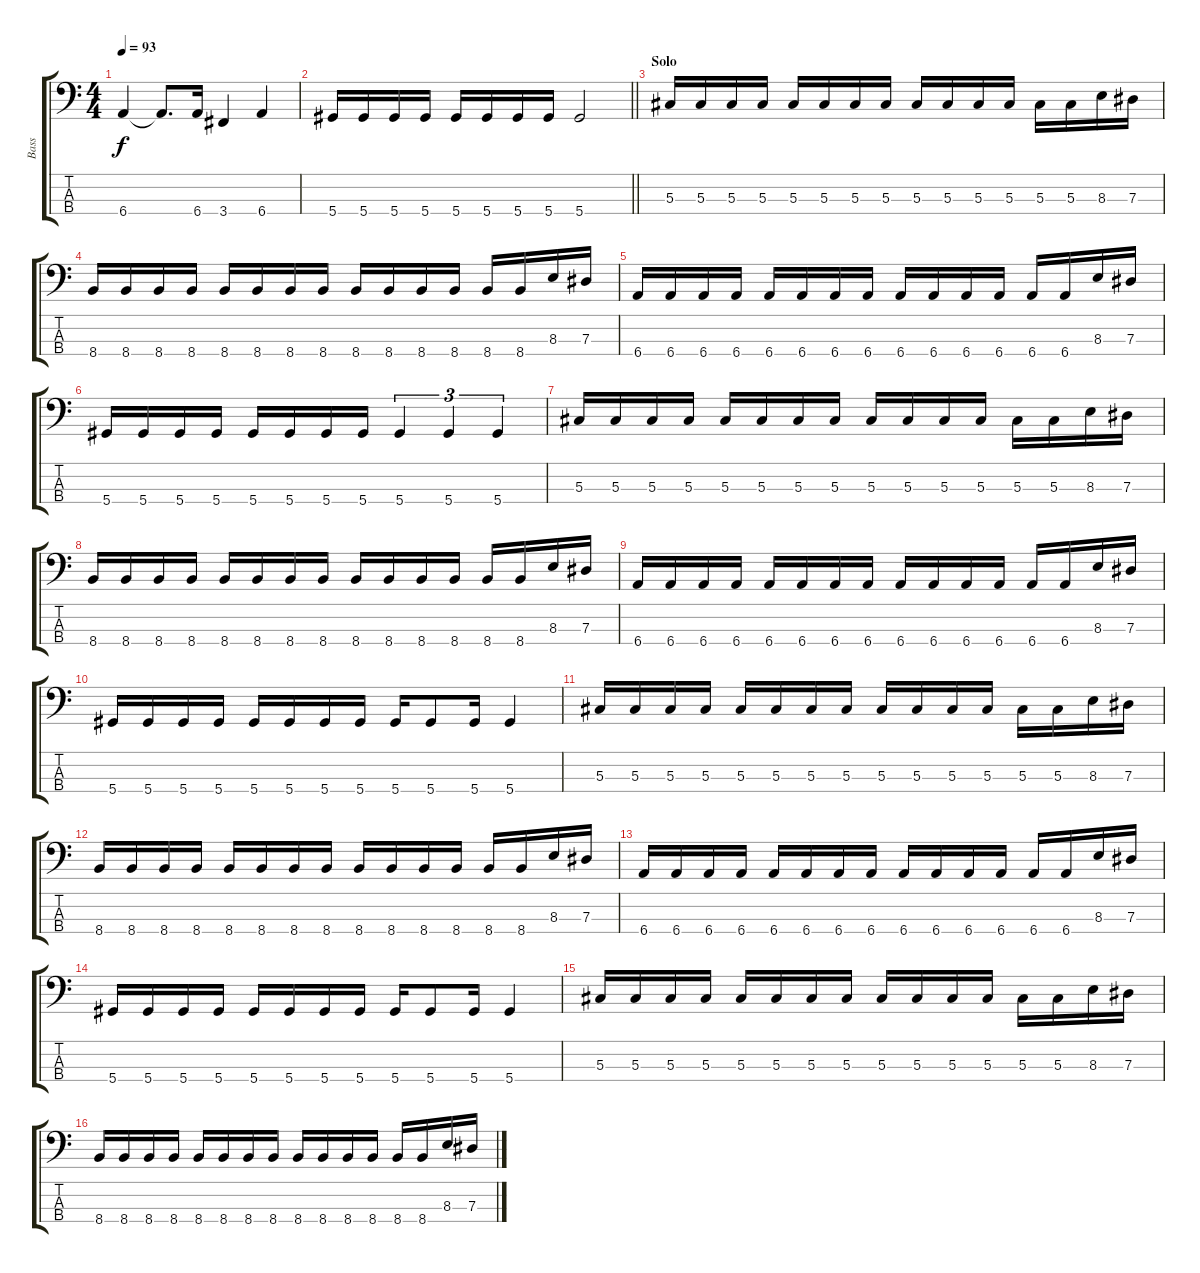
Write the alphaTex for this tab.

\track ("Bass" "Bass") {instrument electricbassfinger}
\staff {score tabs}
\tuning (Gb2 Db2 Ab1 Eb1) {hide}
\ts (4 4)
\tempo 93
\clef f4
\ks c
6.4.4{dy f} 6.4{t}.8{d} 6.4.16 3.4.4 6.4.4 |
\barLineRight lightlight
5.4.16 5.4.16 5.4.16 5.4.16 5.4.16 5.4.16 5.4.16 5.4.16 5.4.2 |
\section ("" "Solo")
5.3.16 5.3.16 5.3.16 5.3.16 5.3.16 5.3.16 5.3.16 5.3.16 5.3.16 5.3.16 5.3.16 5.3.16 5.3.16 5.3.16 8.3.16 7.3.16 |
8.4.16 8.4.16 8.4.16 8.4.16 8.4.16 8.4.16 8.4.16 8.4.16 8.4.16 8.4.16 8.4.16 8.4.16 8.4.16 8.4.16 8.3.16 7.3.16 |
6.4.16 6.4.16 6.4.16 6.4.16 6.4.16 6.4.16 6.4.16 6.4.16 6.4.16 6.4.16 6.4.16 6.4.16 6.4.16 6.4.16 8.3.16 7.3.16 |
5.4.16 5.4.16 5.4.16 5.4.16 5.4.16 5.4.16 5.4.16 5.4.16 5.4.4{tu (3 2)} 5.4.4{tu (3 2)} 5.4.4{tu (3 2)} |
5.3.16 5.3.16 5.3.16 5.3.16 5.3.16 5.3.16 5.3.16 5.3.16 5.3.16 5.3.16 5.3.16 5.3.16 5.3.16 5.3.16 8.3.16 7.3.16 |
8.4.16 8.4.16 8.4.16 8.4.16 8.4.16 8.4.16 8.4.16 8.4.16 8.4.16 8.4.16 8.4.16 8.4.16 8.4.16 8.4.16 8.3.16 7.3.16 |
6.4.16 6.4.16 6.4.16 6.4.16 6.4.16 6.4.16 6.4.16 6.4.16 6.4.16 6.4.16 6.4.16 6.4.16 6.4.16 6.4.16 8.3.16 7.3.16 |
5.4.16 5.4.16 5.4.16 5.4.16 5.4.16 5.4.16 5.4.16 5.4.16 5.4.16 5.4.8 5.4.16 5.4.4 |
5.3.16 5.3.16 5.3.16 5.3.16 5.3.16 5.3.16 5.3.16 5.3.16 5.3.16 5.3.16 5.3.16 5.3.16 5.3.16 5.3.16 8.3.16 7.3.16 |
8.4.16 8.4.16 8.4.16 8.4.16 8.4.16 8.4.16 8.4.16 8.4.16 8.4.16 8.4.16 8.4.16 8.4.16 8.4.16 8.4.16 8.3.16 7.3.16 |
6.4.16 6.4.16 6.4.16 6.4.16 6.4.16 6.4.16 6.4.16 6.4.16 6.4.16 6.4.16 6.4.16 6.4.16 6.4.16 6.4.16 8.3.16 7.3.16 |
5.4.16 5.4.16 5.4.16 5.4.16 5.4.16 5.4.16 5.4.16 5.4.16 5.4.16 5.4.8 5.4.16 5.4.4 |
5.3.16 5.3.16 5.3.16 5.3.16 5.3.16 5.3.16 5.3.16 5.3.16 5.3.16 5.3.16 5.3.16 5.3.16 5.3.16 5.3.16 8.3.16 7.3.16 |
8.4.16 8.4.16 8.4.16 8.4.16 8.4.16 8.4.16 8.4.16 8.4.16 8.4.16 8.4.16 8.4.16 8.4.16 8.4.16 8.4.16 8.3.16 7.3.16
